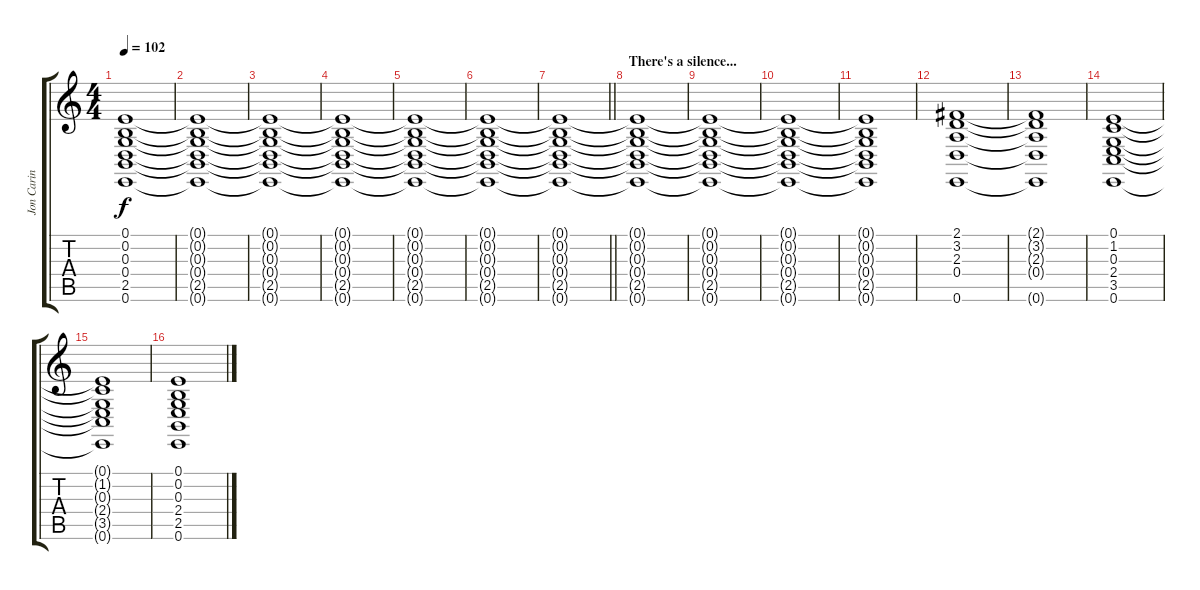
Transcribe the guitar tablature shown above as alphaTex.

\track ("Jon Carin" "Jon Carin") {instrument stringensemble1}
\staff {score tabs}
\tuning (E4 B3 G3 D3 A2 E2) {hide}
\ts (4 4)
\tempo 102
\clef g2
\ks c
(0.1{t} 0.2{t} 0.3{t} 0.4{t} 2.5{t} 0.6{t}).1{dy f} |
(0.1{t} 0.2{t} 0.3{t} 0.4{t} 2.5{t} 0.6{t}).1 |
(0.1{t} 0.2{t} 0.3{t} 0.4{t} 2.5{t} 0.6{t}).1 |
(0.1{t} 0.2{t} 0.3{t} 0.4{t} 2.5{t} 0.6{t}).1 |
(0.1{t} 0.2{t} 0.3{t} 0.4{t} 2.5{t} 0.6{t}).1 |
(0.1{t} 0.2{t} 0.3{t} 0.4{t} 2.5{t} 0.6{t}).1 |
\barLineRight lightlight
(0.1{t} 0.2{t} 0.3{t} 0.4{t} 2.5{t} 0.6{t}).1 |
\section ("" "There's a silence...")
(0.1{t} 0.2{t} 0.3{t} 0.4{t} 2.5{t} 0.6{t}).1 |
(0.1{t} 0.2{t} 0.3{t} 0.4{t} 2.5{t} 0.6{t}).1 |
(0.1{t} 0.2{t} 0.3{t} 0.4{t} 2.5{t} 0.6{t}).1 |
(0.1{t} 0.2{t} 0.3{t} 0.4{t} 2.5{t} 0.6{t}).1 |
(2.1 3.2 2.3 0.4 0.6).1 |
(2.1{t} 3.2{t} 2.3{t} 0.4{t} 0.6{t}).1 |
(0.1 1.2 0.3 2.4 3.5 0.6).1 |
(0.1{t} 1.2{t} 0.3{t} 2.4{t} 3.5{t} 0.6{t}).1 |
(0.1 0.2 0.3 2.4 2.5 0.6).1
